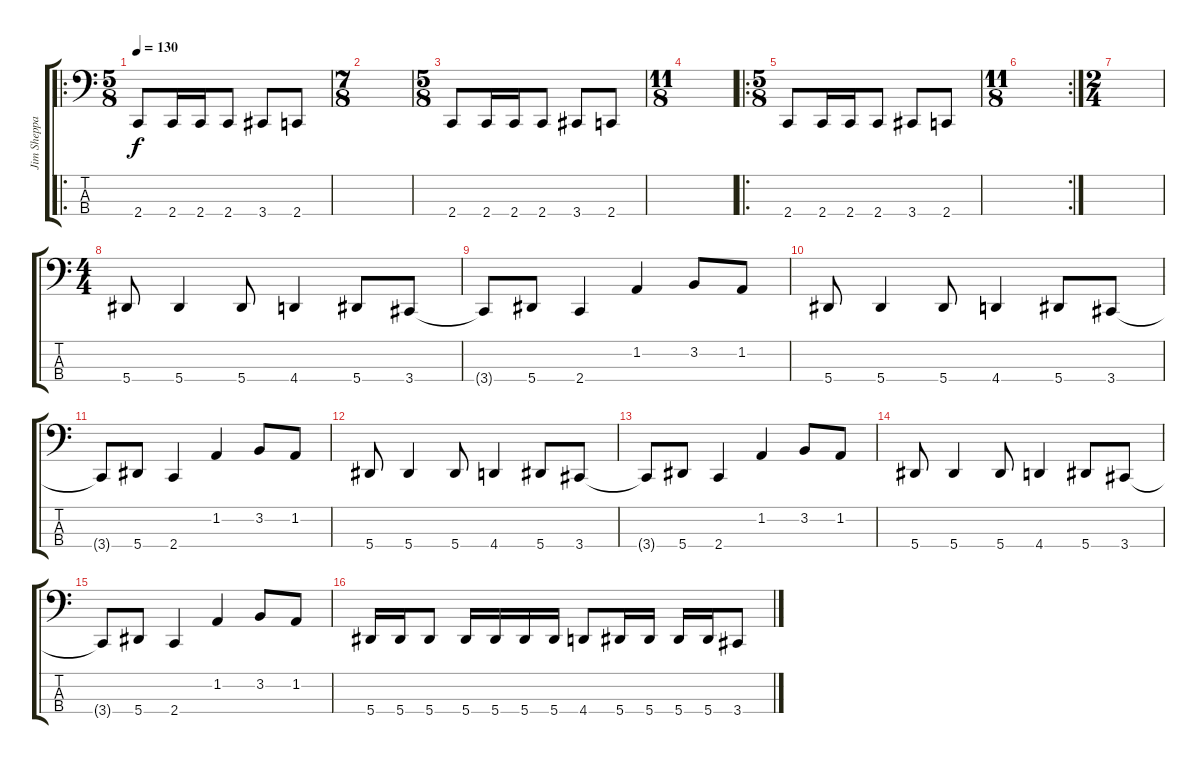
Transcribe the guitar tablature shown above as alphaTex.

\track ("Jim Sheppard" "Jim Sheppa") {instrument electricbassfinger}
\staff {score tabs}
\tuning (Db2 Ab1 Eb1 Bb0) {hide}
\ro
\ts (5 8)
\tempo 130
\clef f4
\ks c
2.4.8{dy f} 2.4.16 2.4.16 2.4.8 3.4.8 2.4.8 |
\ts (7 8)
|
\ts (5 8)
2.4.8 2.4.16 2.4.16 2.4.8 3.4.8 2.4.8 |
\ts (11 8)
|
\ro
\ts (5 8)
2.4.8 2.4.16 2.4.16 2.4.8 3.4.8 2.4.8 |
\rc 2
\ts (11 8)
|
\ts (2 4)
|
\ts (4 4)
5.4.8 5.4.4 5.4.8 4.4.4 5.4.8 3.4.8 |
3.4{t}.8 5.4.8 2.4.4 1.2.4 3.2.8 1.2.8 |
5.4.8 5.4.4 5.4.8 4.4.4 5.4.8 3.4.8 |
3.4{t}.8 5.4.8 2.4.4 1.2.4 3.2.8 1.2.8 |
5.4.8 5.4.4 5.4.8 4.4.4 5.4.8 3.4.8 |
3.4{t}.8 5.4.8 2.4.4 1.2.4 3.2.8 1.2.8 |
5.4.8 5.4.4 5.4.8 4.4.4 5.4.8 3.4.8 |
3.4{t}.8 5.4.8 2.4.4 1.2.4 3.2.8 1.2.8 |
5.4.16 5.4.16 5.4.8 5.4.16 5.4.16 5.4.16 5.4.16 4.4.8 5.4.16 5.4.16 5.4.16 5.4.16 3.4.8
